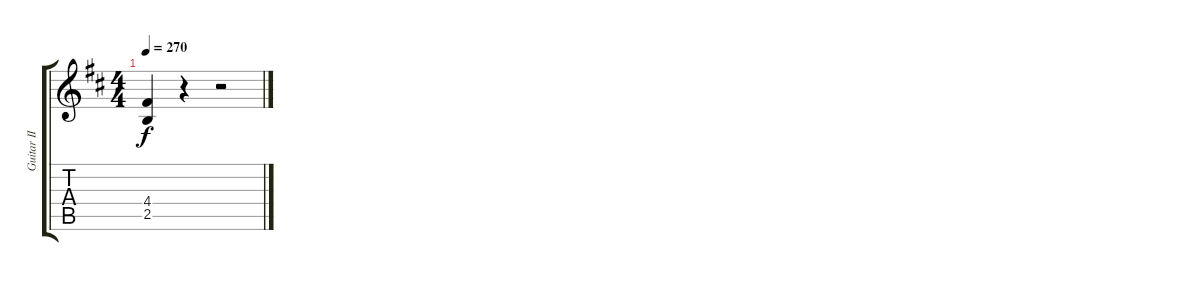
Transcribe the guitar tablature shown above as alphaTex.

\track ("Guitar II" "Guitar II") {instrument overdrivenguitar}
\staff {score tabs}
\tuning (E4 B3 G3 D3 A2 E2) {hide}
\ts (4 4)
\tempo 270
\clef g2
\ks d
(4.4 2.5).4{dy f} r.4 r.2
